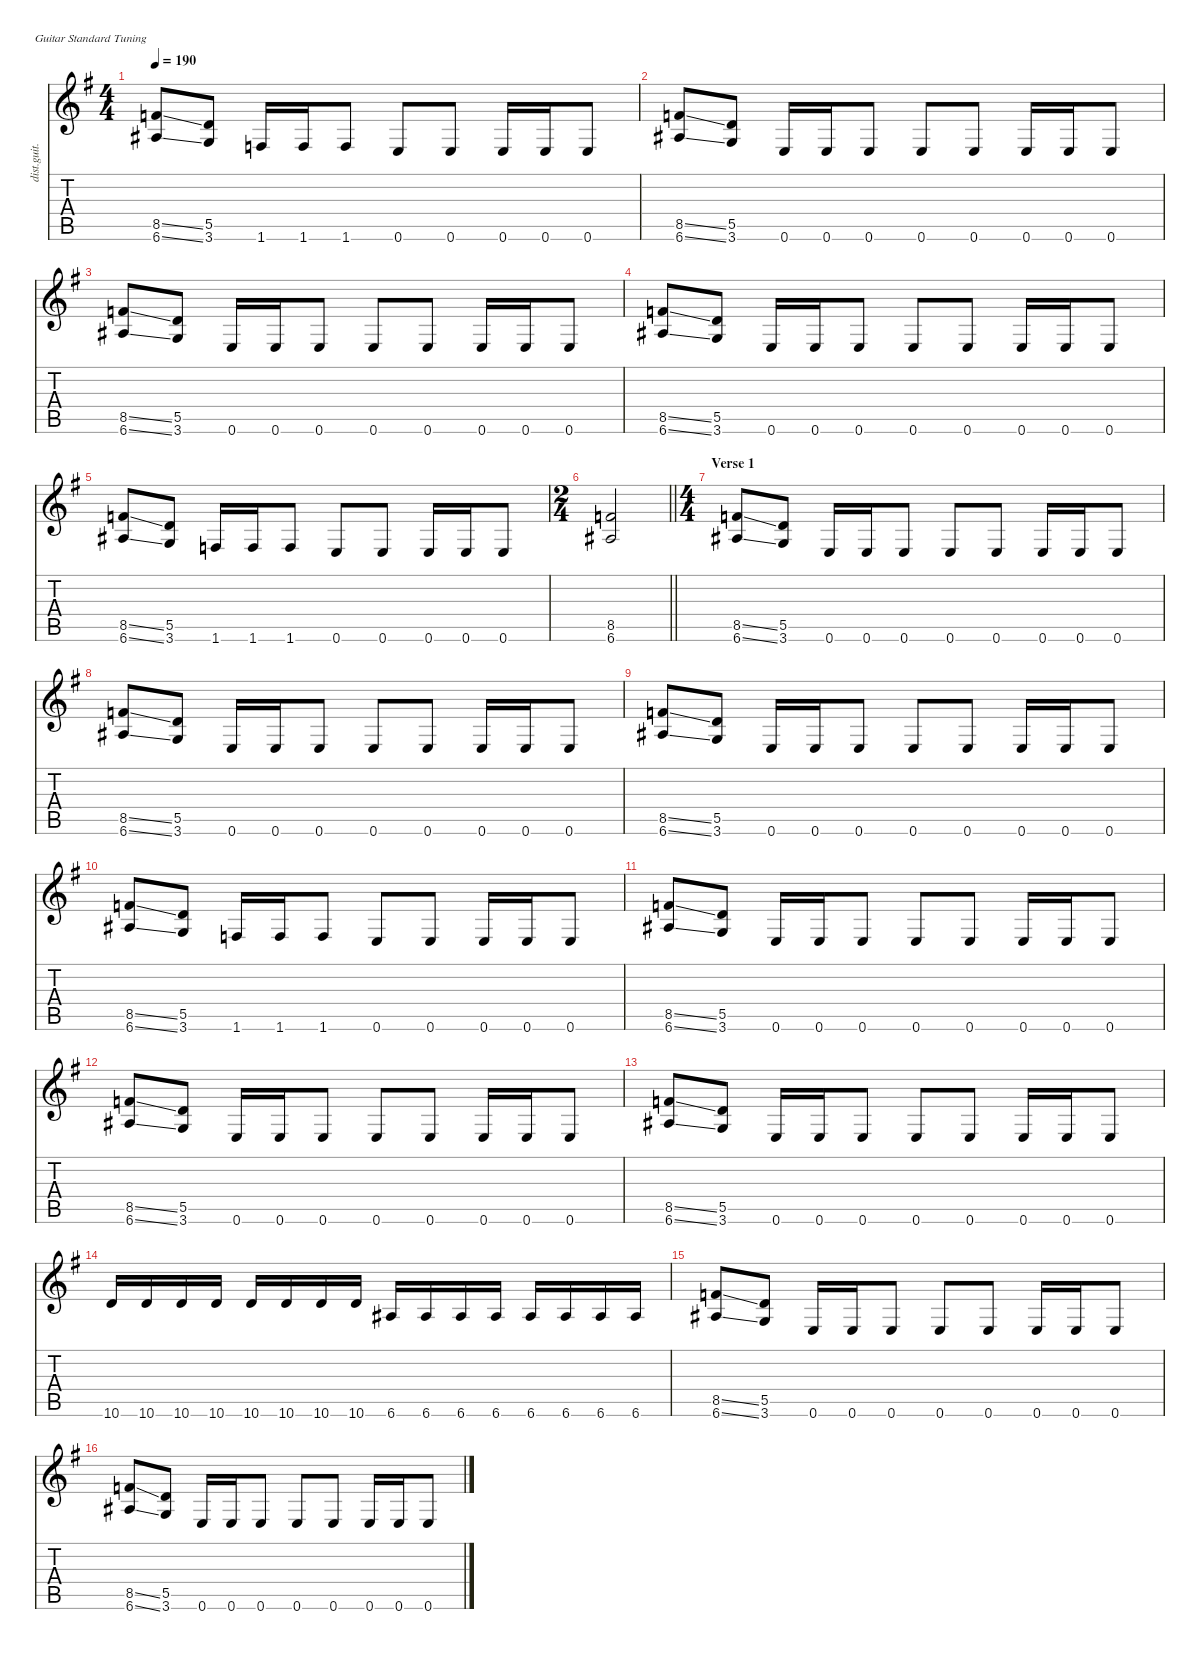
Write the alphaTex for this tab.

\defaultSystemsLayout 4
\hideDynamics
\bracketExtendMode nobrackets
\otherSystemsTrackNameOrientation horizontal
\track ("Guitar 1" "dist.guit.") {instrument distortionguitar}
\staff {score tabs}
\tuning (E4 B3 G3 D3 A2 E2)
\ts (4 4)
\tempo 190
\clef g2
\ks eminor
(8.5{ss acc forcenatural} 6.6{ss acc #}).8{dy f beam Up} (5.5{acc forcenatural} 3.6{acc forcenatural}).8{beam Up} 1.6{acc forcenatural}.16{beam Up} 1.6{acc forcenatural}.16{beam Up} 1.6{acc forcenatural}.8{beam Up} 0.6{acc forcenatural}.8{beam Up} 0.6{acc forcenatural}.8{beam Up} 0.6{acc forcenatural}.16{beam Up} 0.6{acc forcenatural}.16{beam Up} 0.6{acc forcenatural}.8{beam Up} |
(8.5{ss acc forcenatural} 6.6{ss acc #}).8{beam Up} (5.5{acc forcenatural} 3.6{acc forcenatural}).8{beam Up} 0.6{acc forcenatural}.16{beam Up} 0.6{acc forcenatural}.16{beam Up} 0.6{acc forcenatural}.8{beam Up} 0.6{acc forcenatural}.8{beam Up} 0.6{acc forcenatural}.8{beam Up} 0.6{acc forcenatural}.16{beam Up} 0.6{acc forcenatural}.16{beam Up} 0.6{acc forcenatural}.8{beam Up} |
(8.5{ss acc forcenatural} 6.6{ss acc #}).8{beam Up} (5.5{acc forcenatural} 3.6{acc forcenatural}).8{beam Up} 0.6{acc forcenatural}.16{beam Up} 0.6{acc forcenatural}.16{beam Up} 0.6{acc forcenatural}.8{beam Up} 0.6{acc forcenatural}.8{beam Up} 0.6{acc forcenatural}.8{beam Up} 0.6{acc forcenatural}.16{beam Up} 0.6{acc forcenatural}.16{beam Up} 0.6{acc forcenatural}.8{beam Up} |
(8.5{ss acc forcenatural} 6.6{ss acc #}).8{beam Up} (5.5{acc forcenatural} 3.6{acc forcenatural}).8{beam Up} 0.6{acc forcenatural}.16{beam Up} 0.6{acc forcenatural}.16{beam Up} 0.6{acc forcenatural}.8{beam Up} 0.6{acc forcenatural}.8{beam Up} 0.6{acc forcenatural}.8{beam Up} 0.6{acc forcenatural}.16{beam Up} 0.6{acc forcenatural}.16{beam Up} 0.6{acc forcenatural}.8{beam Up} |
(8.5{ss acc forcenatural} 6.6{ss acc #}).8{beam Up} (5.5{acc forcenatural} 3.6{acc forcenatural}).8{beam Up} 1.6{acc forcenatural}.16{beam Up} 1.6{acc forcenatural}.16{beam Up} 1.6{acc forcenatural}.8{beam Up} 0.6{acc forcenatural}.8{beam Up} 0.6{acc forcenatural}.8{beam Up} 0.6{acc forcenatural}.16{beam Up} 0.6{acc forcenatural}.16{beam Up} 0.6{acc forcenatural}.8{beam Up} |
\ts (2 4)
\beaming (8 2 2)
\barLineRight lightlight
(8.5{acc forcenatural} 6.6{acc #}).2{beam Up} |
\ts (4 4)
\beaming (8 2 2 2 2)
\section ("" "Verse 1")
(8.5{ss acc forcenatural} 6.6{ss acc #}).8{beam Up} (5.5{acc forcenatural} 3.6{acc forcenatural}).8{beam Up} 0.6{acc forcenatural}.16{beam Up} 0.6{acc forcenatural}.16{beam Up} 0.6{acc forcenatural}.8{beam Up} 0.6{acc forcenatural}.8{beam Up} 0.6{acc forcenatural}.8{beam Up} 0.6{acc forcenatural}.16{beam Up} 0.6{acc forcenatural}.16{beam Up} 0.6{acc forcenatural}.8{beam Up} |
(8.5{ss acc forcenatural} 6.6{ss acc #}).8{beam Up} (5.5{acc forcenatural} 3.6{acc forcenatural}).8{beam Up} 0.6{acc forcenatural}.16{beam Up} 0.6{acc forcenatural}.16{beam Up} 0.6{acc forcenatural}.8{beam Up} 0.6{acc forcenatural}.8{beam Up} 0.6{acc forcenatural}.8{beam Up} 0.6{acc forcenatural}.16{beam Up} 0.6{acc forcenatural}.16{beam Up} 0.6{acc forcenatural}.8{beam Up} |
(8.5{ss acc forcenatural} 6.6{ss acc #}).8{beam Up} (5.5{acc forcenatural} 3.6{acc forcenatural}).8{beam Up} 0.6{acc forcenatural}.16{beam Up} 0.6{acc forcenatural}.16{beam Up} 0.6{acc forcenatural}.8{beam Up} 0.6{acc forcenatural}.8{beam Up} 0.6{acc forcenatural}.8{beam Up} 0.6{acc forcenatural}.16{beam Up} 0.6{acc forcenatural}.16{beam Up} 0.6{acc forcenatural}.8{beam Up} |
(8.5{ss acc forcenatural} 6.6{ss acc #}).8{beam Up} (5.5{acc forcenatural} 3.6{acc forcenatural}).8{beam Up} 1.6{acc forcenatural}.16{beam Up} 1.6{acc forcenatural}.16{beam Up} 1.6{acc forcenatural}.8{beam Up} 0.6{acc forcenatural}.8{beam Up} 0.6{acc forcenatural}.8{beam Up} 0.6{acc forcenatural}.16{beam Up} 0.6{acc forcenatural}.16{beam Up} 0.6{acc forcenatural}.8{beam Up} |
(8.5{ss acc forcenatural} 6.6{ss acc #}).8{beam Up} (5.5{acc forcenatural} 3.6{acc forcenatural}).8{beam Up} 0.6{acc forcenatural}.16{beam Up} 0.6{acc forcenatural}.16{beam Up} 0.6{acc forcenatural}.8{beam Up} 0.6{acc forcenatural}.8{beam Up} 0.6{acc forcenatural}.8{beam Up} 0.6{acc forcenatural}.16{beam Up} 0.6{acc forcenatural}.16{beam Up} 0.6{acc forcenatural}.8{beam Up} |
(8.5{ss acc forcenatural} 6.6{ss acc #}).8{beam Up} (5.5{acc forcenatural} 3.6{acc forcenatural}).8{beam Up} 0.6{acc forcenatural}.16{beam Up} 0.6{acc forcenatural}.16{beam Up} 0.6{acc forcenatural}.8{beam Up} 0.6{acc forcenatural}.8{beam Up} 0.6{acc forcenatural}.8{beam Up} 0.6{acc forcenatural}.16{beam Up} 0.6{acc forcenatural}.16{beam Up} 0.6{acc forcenatural}.8{beam Up} |
(8.5{ss acc forcenatural} 6.6{ss acc #}).8{beam Up} (5.5{acc forcenatural} 3.6{acc forcenatural}).8{beam Up} 0.6{acc forcenatural}.16{beam Up} 0.6{acc forcenatural}.16{beam Up} 0.6{acc forcenatural}.8{beam Up} 0.6{acc forcenatural}.8{beam Up} 0.6{acc forcenatural}.8{beam Up} 0.6{acc forcenatural}.16{beam Up} 0.6{acc forcenatural}.16{beam Up} 0.6{acc forcenatural}.8{beam Up} |
10.6{acc forcenatural}.16{beam Up} 10.6{acc forcenatural}.16{beam Up} 10.6{acc forcenatural}.16{beam Up} 10.6{acc forcenatural}.16{beam Up} 10.6{acc forcenatural}.16{beam Up} 10.6{acc forcenatural}.16{beam Up} 10.6{acc forcenatural}.16{beam Up} 10.6{acc forcenatural}.16{beam Up} 6.6{acc #}.16{beam Up} 6.6{acc #}.16{beam Up} 6.6{acc #}.16{beam Up} 6.6{acc #}.16{beam Up} 6.6{acc #}.16{beam Up} 6.6{acc #}.16{beam Up} 6.6{acc #}.16{beam Up} 6.6{acc #}.16{beam Up} |
(8.5{ss acc forcenatural} 6.6{ss acc #}).8{beam Up} (5.5{acc forcenatural} 3.6{acc forcenatural}).8{beam Up} 0.6{acc forcenatural}.16{beam Up} 0.6{acc forcenatural}.16{beam Up} 0.6{acc forcenatural}.8{beam Up} 0.6{acc forcenatural}.8{beam Up} 0.6{acc forcenatural}.8{beam Up} 0.6{acc forcenatural}.16{beam Up} 0.6{acc forcenatural}.16{beam Up} 0.6{acc forcenatural}.8{beam Up} |
(8.5{ss acc forcenatural} 6.6{ss acc #}).8{beam Up} (5.5{acc forcenatural} 3.6{acc forcenatural}).8{beam Up} 0.6{acc forcenatural}.16{beam Up} 0.6{acc forcenatural}.16{beam Up} 0.6{acc forcenatural}.8{beam Up} 0.6{acc forcenatural}.8{beam Up} 0.6{acc forcenatural}.8{beam Up} 0.6{acc forcenatural}.16{beam Up} 0.6{acc forcenatural}.16{beam Up} 0.6{acc forcenatural}.8{beam Up}
